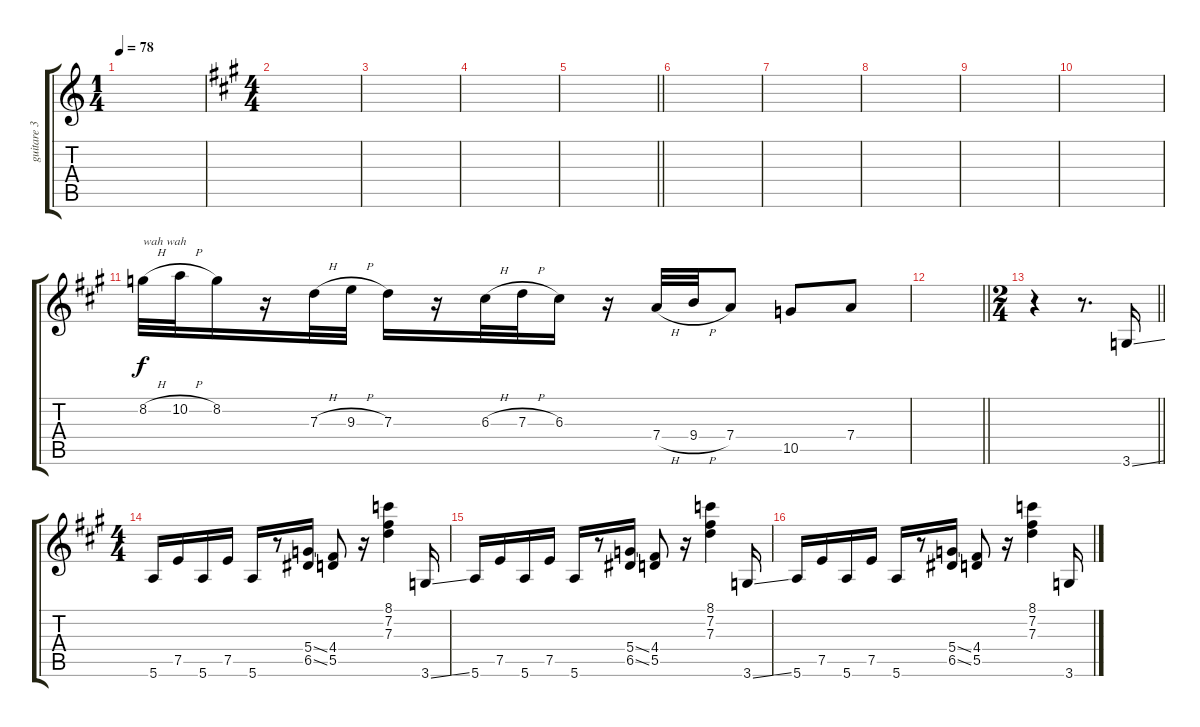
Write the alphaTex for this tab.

\track ("guitare 3" "guitare 3") {instrument distortionguitar}
\staff {score tabs}
\tuning (E4 B3 G3 D3 A2 E2) {hide}
\ts (1 4)
\tempo 78
\clef g2
\ks c
|
\ts (4 4)
\ks a
|
|
|
\barLineRight lightlight
|
|
|
|
|
|
8.2{h}.32{txt "wah wah"} 10.2{h}.32 8.2.16 r.16 7.3{h}.32 9.3{h}.32 7.3.16 r.16 6.3{h}.32 7.3{h}.32 6.3.16 r.16 7.4{h}.32 9.4{h}.32 7.4.8 10.5.8 7.4.8 |
\barLineRight lightlight
|
\ts (2 4)
\barLineRight lightlight
r.4 r.8{d} 3.6{ss}.16 |
\ts (4 4)
5.6.16 7.5.16 5.6.16 7.5.16 5.6.16 r.8 (5.4{ss} 6.5{ss}).16 (4.4 5.5).8 r.16 (8.1 7.2 7.3).4 3.6{ss}.16 |
5.6.16 7.5.16 5.6.16 7.5.16 5.6.16 r.8 (5.4{ss} 6.5{ss}).16 (4.4 5.5).8 r.16 (8.1 7.2 7.3).4 3.6{ss}.16 |
5.6.16 7.5.16 5.6.16 7.5.16 5.6.16 r.8 (5.4{ss} 6.5{ss}).16 (4.4 5.5).8 r.16 (8.1 7.2 7.3).4 3.6{ss}.16
